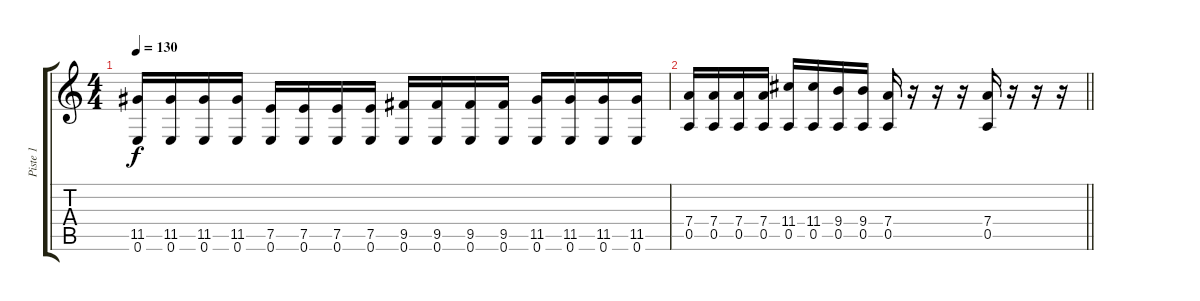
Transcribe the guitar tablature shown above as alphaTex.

\track ("Piste 1" "Piste 1") {instrument distortionguitar}
\staff {score tabs}
\tuning (E4 B3 G3 D3 A2 E2) {hide}
\ts (4 4)
\tempo 130
\clef g2
\ks c
(11.5 0.6).16{dy f} (11.5 0.6).16 (11.5 0.6).16 (11.5 0.6).16 (7.5 0.6).16 (7.5 0.6).16 (7.5 0.6).16 (7.5 0.6).16 (9.5 0.6).16 (9.5 0.6).16 (9.5 0.6).16 (9.5 0.6).16 (11.5 0.6).16 (11.5 0.6).16 (11.5 0.6).16 (11.5 0.6).16 |
\barLineRight lightlight
(7.4 0.5).16 (7.4 0.5).16 (7.4 0.5).16 (7.4 0.5).16 (11.4 0.5).16 (11.4 0.5).16 (9.4 0.5).16 (9.4 0.5).16 (7.4 0.5).16 r.16 r.16 r.16 (7.4 0.5).16 r.16 r.16 r.16
